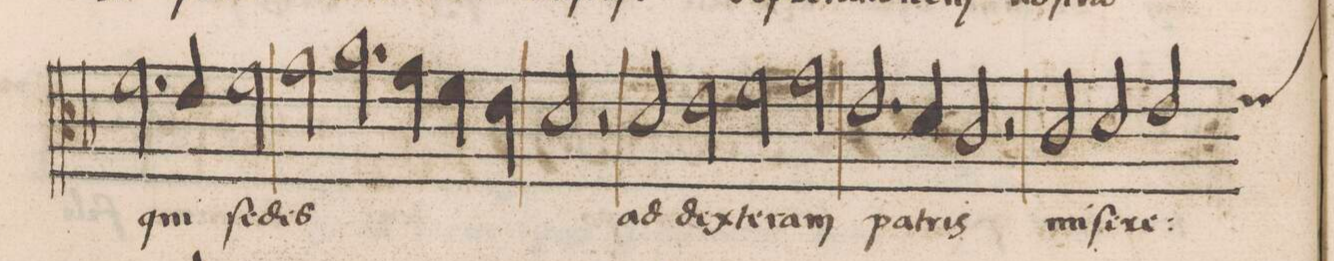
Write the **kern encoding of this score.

**kern	**text
*I"CANTVS	*
*clefC2	*
*k[b-]	*
*met(C|)	*
*M2/1	*
*clefC3	*
2.f\	qui
=71-	=71-
4e/	.
2f\	ſe-
2g\	-des
2.a\	.
=72-	=72-
4g\	.
4f\	.
4e\	.
2d/	.
2r	.
=73-	=73-
2d/	ad
2e\	dex-
2f\	-te-
2g\	-ram
=74-	=74-
2.e/	pa-
4d/	-tris
2c/	.
2r	.
=75-	=75-
2c/	mi-
2d/	-ſe-
*custos:f	*
2e/	-re-
*-	*-
